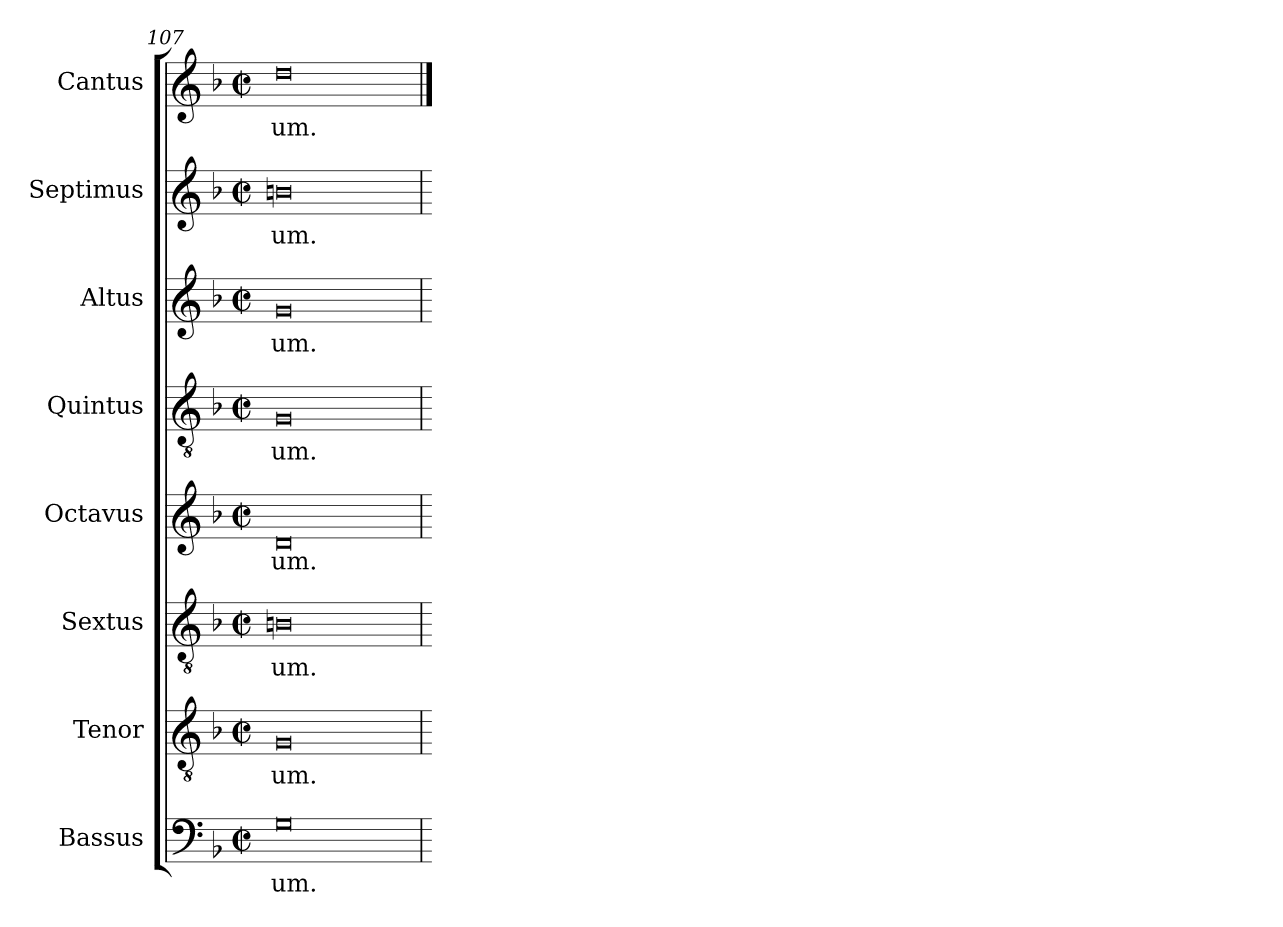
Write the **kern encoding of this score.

**kern	**text	**kern	**text	**kern	**text	**kern	**text	**kern	**text	**kern	**text	**kern	**text	**kern	**text
*part8	*part8	*part7	*part7	*part6	*part6	*part5	*part5	*part4	*part4	*part3	*part3	*part2	*part2	*part1	*part1
*staff8	*staff8	*staff7	*staff7	*staff6	*staff6	*staff5	*staff5	*staff4	*staff4	*staff3	*staff3	*staff2	*staff2	*staff1	*staff1
*I"Bassus	*	*I"Tenor	*	*I"Sextus	*	*I"Octavus	*	*I"Quintus	*	*I"Altus	*	*I"Septimus	*	*I"Cantus	*
*clefF4	*	*clefGv2	*	*clefGv2	*	*clefG2	*	*clefGv2	*	*clefG2	*	*clefG2	*	*clefG2	*
*k[b-]	*	*k[b-]	*	*k[b-]	*	*k[b-]	*	*k[b-]	*	*k[b-]	*	*k[b-]	*	*k[b-]	*
*F:	*	*F:	*	*F:	*	*F:	*	*F:	*	*F:	*	*F:	*	*F:	*
*M2/2	*	*M2/2	*	*M2/2	*	*M2/2	*	*M2/2	*	*M2/2	*	*M2/2	*	*M2/2	*
*met(c|)	*	*met(c|)	*	*met(c|)	*	*met(c|)	*	*met(c|)	*	*met(c|)	*	*met(c|)	*	*met(c|)	*
=107	=107	=107	=107	=107	=107	=107	=107	=107	=107	=107	=107	=107	=107	=107	=107
!	!LO:LY:b:cj	!	!LO:LY:b:cj	!	!LO:LY:b:cj	!	!LO:LY:b:cj	!	!LO:LY:b:cj	!	!LO:LY:b:cj	!	!LO:LY:b:cj	!	!LO:LY:b:cj
0G	-um.	0G	um.	0Bn	-um.	0d	-um.	0G	um.	0g	um.	0bn	um.	0dd	um.
=	==	=	==	=	==	=	==	=	==	=	==	=	==	==	==
*-	*-	*-	*-	*-	*-	*-	*-	*-	*-	*-	*-	*-	*-	*-	*-
